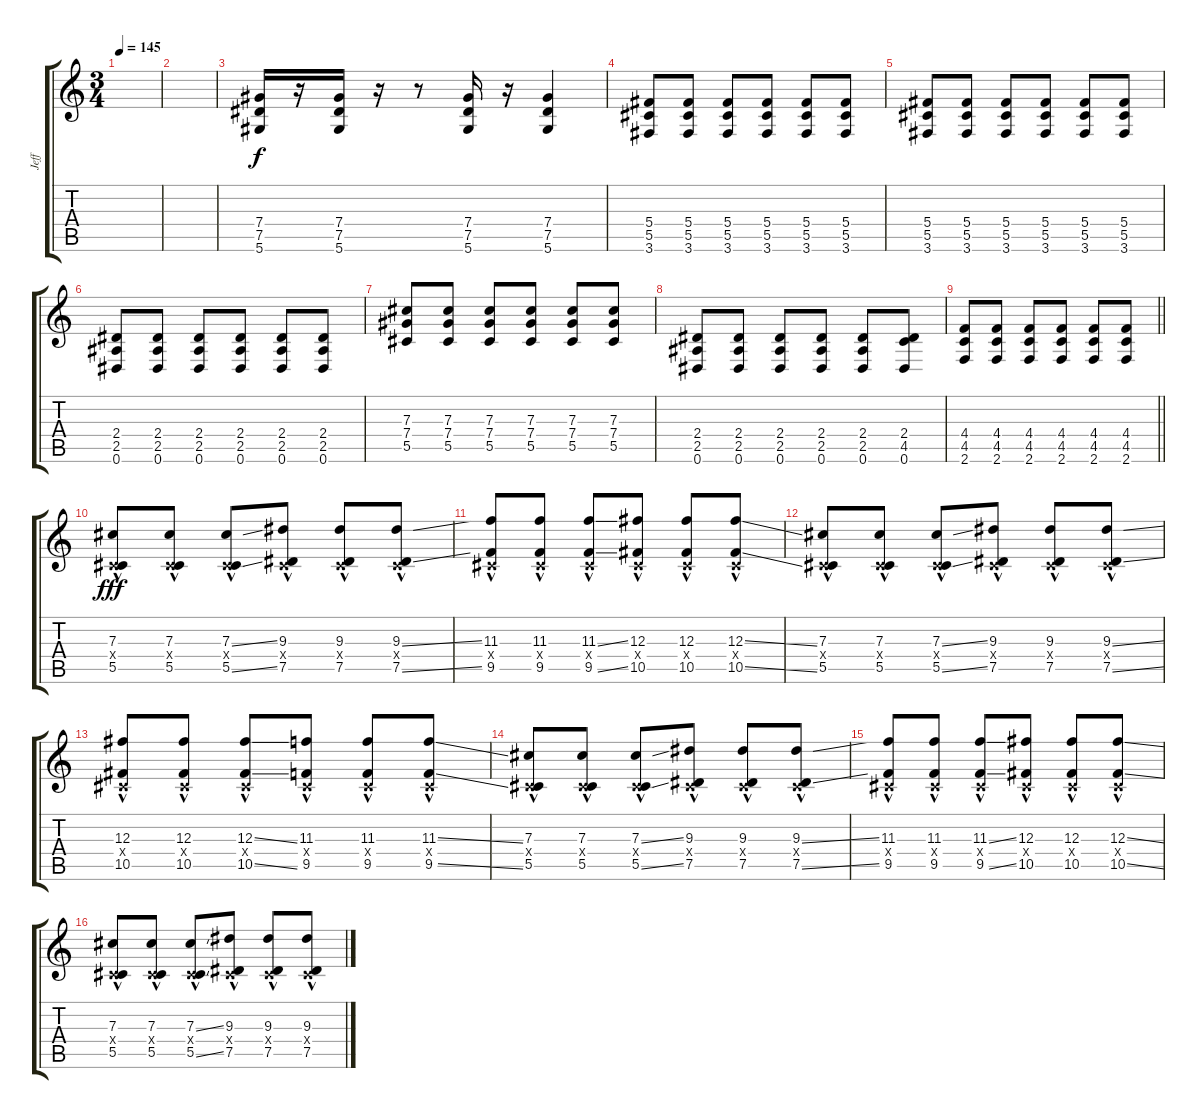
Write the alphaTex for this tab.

\track ("Jeff" "Jeff") {instrument overdrivenguitar}
\staff {score tabs}
\tuning (Eb4 Bb3 Gb3 Db3 Ab2 Eb2) {hide}
\ts (3 4)
\tempo 145
\clef g2
\ks c
|
|
(7.4 7.5 5.6).16 r.16 (7.4 7.5 5.6).16 r.16 r.8 (7.4 7.5 5.6).16 r.16 (7.4 7.5 5.6).4 |
(5.4 5.5 3.6).8 (5.4 5.5 3.6).8 (5.4 5.5 3.6).8 (5.4 5.5 3.6).8 (5.4 5.5 3.6).8 (5.4 5.5 3.6).8 |
(5.4 5.5 3.6).8 (5.4 5.5 3.6).8 (5.4 5.5 3.6).8 (5.4 5.5 3.6).8 (5.4 5.5 3.6).8 (5.4 5.5 3.6).8 |
(2.4 2.5 0.6).8 (2.4 2.5 0.6).8 (2.4 2.5 0.6).8 (2.4 2.5 0.6).8 (2.4 2.5 0.6).8 (2.4 2.5 0.6).8 |
(7.3 7.4 5.5).8 (7.3 7.4 5.5).8 (7.3 7.4 5.5).8 (7.3 7.4 5.5).8 (7.3 7.4 5.5).8 (7.3 7.4 5.5).8 |
(2.4 2.5 0.6).8 (2.4 2.5 0.6).8 (2.4 2.5 0.6).8 (2.4 2.5 0.6).8 (2.4 2.5 0.6).8 (2.4 4.5 0.6).8 |
\barLineRight lightlight
(4.4 4.5 2.6).8 (4.4 4.5 2.6).8 (4.4 4.5 2.6).8 (4.4 4.5 2.6).8 (4.4 4.5 2.6).8 (4.4 4.5 2.6).8 |
(7.3{hac} 0.4{hac x} 5.5{hac}).8{dy fff} (7.3{hac} 0.4{hac x} 5.5{hac}).8 (7.3{ss hac} 0.4{hac x} 5.5{ss hac}).8 (9.3{hac} 0.4{hac x} 7.5{hac}).8 (9.3{hac} 0.4{hac x} 7.5{hac}).8 (9.3{ss hac} 0.4{hac x} 7.5{ss hac}).8 |
(11.3{hac} 0.4{hac x} 9.5{hac}).8 (11.3{hac} 0.4{hac x} 9.5{hac}).8 (11.3{ss hac} 0.4{hac x} 9.5{ss hac}).8 (12.3{hac} 0.4{hac x} 10.5{hac}).8 (12.3{hac} 0.4{hac x} 10.5{hac}).8 (12.3{ss hac} 0.4{hac x} 10.5{ss hac}).8 |
(7.3{hac} 0.4{hac x} 5.5{hac}).8 (7.3{hac} 0.4{hac x} 5.5{hac}).8 (7.3{ss hac} 0.4{hac x} 5.5{ss hac}).8 (9.3{hac} 0.4{hac x} 7.5{hac}).8 (9.3{hac} 0.4{hac x} 7.5{hac}).8 (9.3{ss hac} 0.4{hac x} 7.5{ss hac}).8 |
(12.3{hac} 0.4{hac x} 10.5{hac}).8 (12.3{hac} 0.4{hac x} 10.5{hac}).8 (12.3{ss hac} 0.4{hac x} 10.5{ss hac}).8 (11.3{hac} 0.4{hac x} 9.5{hac}).8 (11.3{hac} 0.4{hac x} 9.5{hac}).8 (11.3{ss hac} 0.4{hac x} 9.5{ss hac}).8 |
(7.3{hac} 0.4{hac x} 5.5{hac}).8 (7.3{hac} 0.4{hac x} 5.5{hac}).8 (7.3{ss hac} 0.4{hac x} 5.5{ss hac}).8 (9.3{hac} 0.4{hac x} 7.5{hac}).8 (9.3{hac} 0.4{hac x} 7.5{hac}).8 (9.3{ss hac} 0.4{hac x} 7.5{ss hac}).8 |
(11.3{hac} 0.4{hac x} 9.5{hac}).8 (11.3{hac} 0.4{hac x} 9.5{hac}).8 (11.3{ss hac} 0.4{hac x} 9.5{ss hac}).8 (12.3{hac} 0.4{hac x} 10.5{hac}).8 (12.3{hac} 0.4{hac x} 10.5{hac}).8 (12.3{ss hac} 0.4{hac x} 10.5{ss hac}).8 |
(7.3{hac} 0.4{hac x} 5.5{hac}).8 (7.3{hac} 0.4{hac x} 5.5{hac}).8 (7.3{ss hac} 0.4{hac x} 5.5{ss hac}).8 (9.3{hac} 0.4{hac x} 7.5{hac}).8 (9.3{hac} 0.4{hac x} 7.5{hac}).8 (9.3{ss hac} 0.4{hac x} 7.5{ss hac}).8
